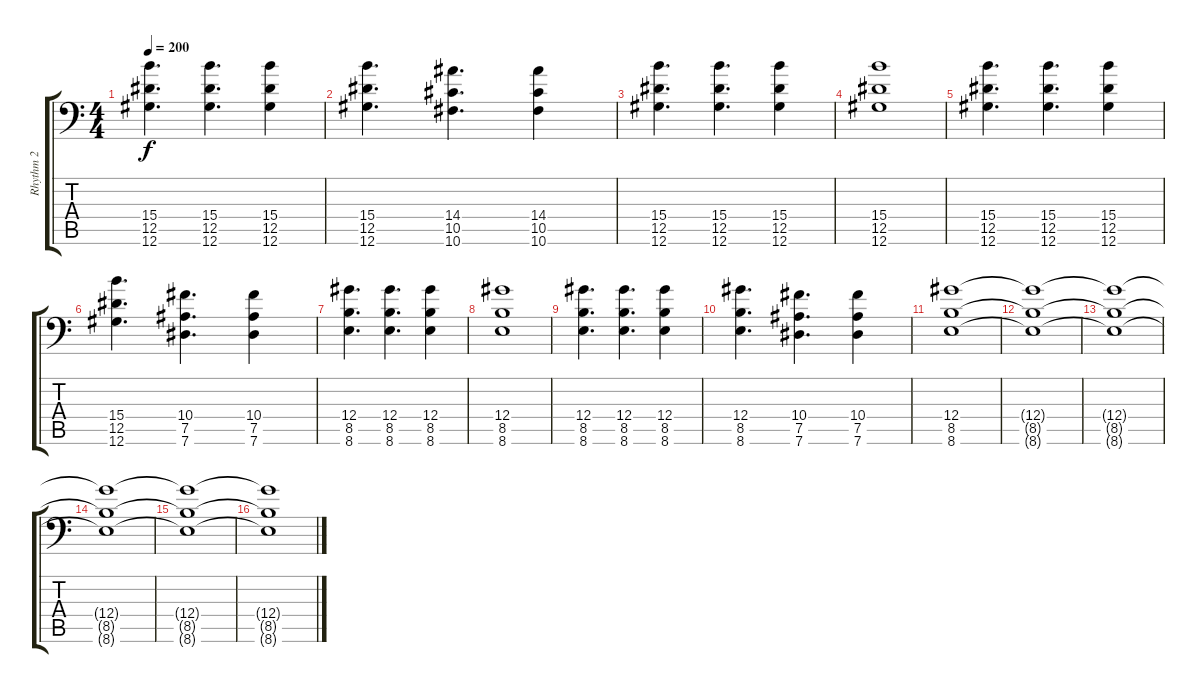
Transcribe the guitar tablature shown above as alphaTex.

\track ("Rhythm 2" "Rhythm 2") {instrument distortionguitar}
\staff {score tabs}
\tuning (Bb3 F3 Db3 Ab2 Eb2 Ab1) {hide}
\ts (4 4)
\tempo 200
\clef f4
\ks c
(15.4 12.5 12.6).4{d dy f} (15.4 12.5 12.6).4{d} (15.4 12.5 12.6).4 |
(15.4 12.5 12.6).4{d} (14.4 10.5 10.6).4{d} (14.4 10.5 10.6).4 |
(15.4 12.5 12.6).4{d} (15.4 12.5 12.6).4{d} (15.4 12.5 12.6).4 |
(15.4 12.5 12.6).1 |
(15.4 12.5 12.6).4{d} (15.4 12.5 12.6).4{d} (15.4 12.5 12.6).4 |
(15.4 12.5 12.6).4{d} (10.4 7.5 7.6).4{d} (10.4 7.5 7.6).4 |
(12.4 8.5 8.6).4{d} (12.4 8.5 8.6).4{d} (12.4 8.5 8.6).4 |
(12.4 8.5 8.6).1 |
(12.4 8.5 8.6).4{d} (12.4 8.5 8.6).4{d} (12.4 8.5 8.6).4 |
(12.4 8.5 8.6).4{d} (10.4 7.5 7.6).4{d} (10.4 7.5 7.6).4 |
(12.4 8.5 8.6).1 |
(12.4{t} 8.5{t} 8.6{t}).1 |
(12.4{t} 8.5{t} 8.6{t}).1 |
(12.4{t} 8.5{t} 8.6{t}).1 |
(12.4{t} 8.5{t} 8.6{t}).1 |
(12.4{t} 8.5{t} 8.6{t}).1
